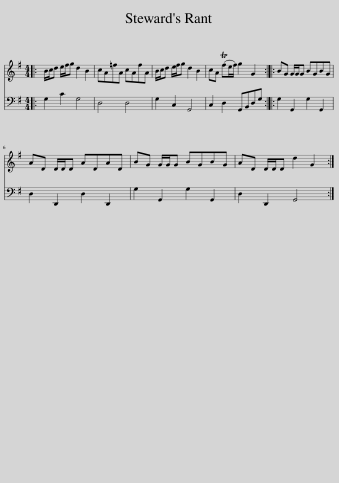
X:1
%%score 1 2
L:1/8
M:4/4
I:linebreak $
K:G
V:1 treble
V:2 bass
V:1
|: B/c/d e/f/g d2 B2 | cA=fA cAfA | B/c/d e/f/g d2 B2 | cA (Tfe/f/) g2 G2 :: BG G/G/G BGBG |$ %5
 AD D/D/D ADAD | BG G/G/G BGBG | AD D/D/D d2 G2 :| %8
V:2
|: G,2 C2 G,4 | D,4 D,4 | G,2 C,2 G,,4 | C,2 D,2 G,,B,,D,G, :: G,2 G,,2 G,2 G,,2 |$ %5
 D,2 D,,2 D,2 D,,2 | G,2 G,,2 G,2 G,,2 | D,2 D,,2 G,,4 :| %8
